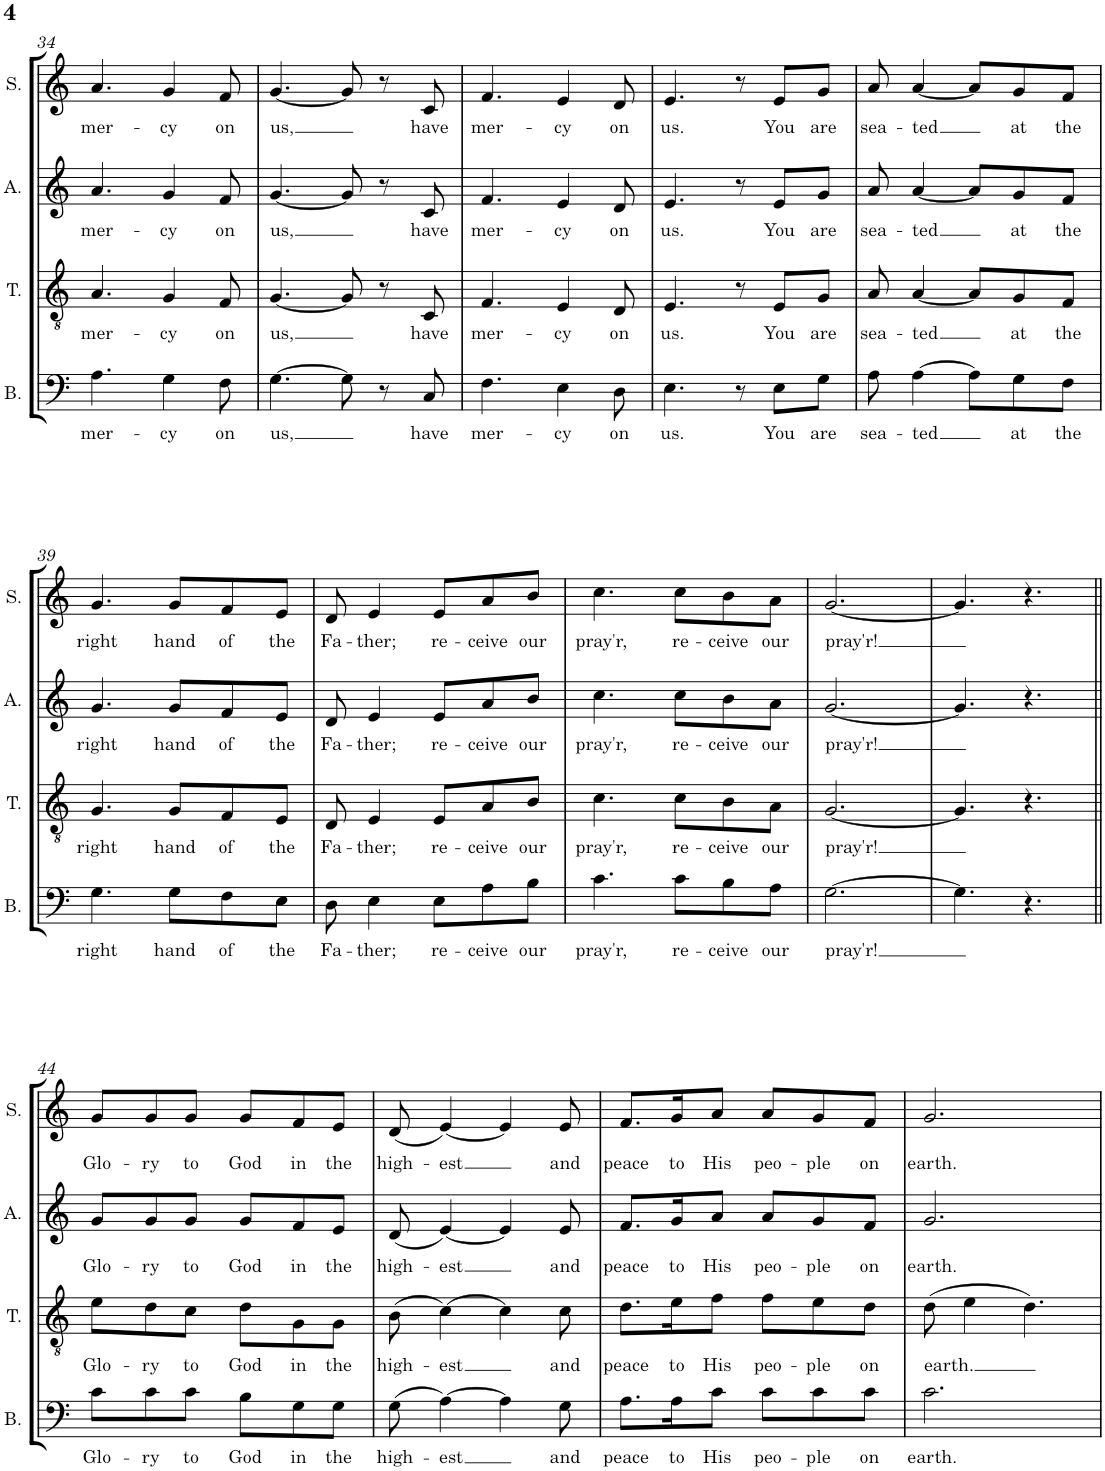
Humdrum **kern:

**kern	**text	**kern	**text	**kern	**text	**kern	**text
*part4	*part4	*part3	*part3	*part2	*part2	*part1	*part1
*staff4	*staff4	*staff3	*staff3	*staff2	*staff2	*staff1	*staff1
*I"Bass	*	*I"Tenor	*	*I"Alto	*	*I"Soprano	*
*I'B.	*	*I'T.	*	*I'A.	*	*I'S.	*
!!LO:PB:g=z
*clefF4	*	*clefGv2	*	*clefG2	*	*clefG2	*
*k[]	*	*k[]	*	*k[]	*	*k[]	*
*M6/8	*	*M6/8	*	*M6/8	*	*M6/8	*
=34	=34	=34	=34	=34	=34	=34	=34
!	!LO:LY:b	!	!LO:LY:b	!	!LO:LY:b	!	!LO:LY:b
4.A\	mer-	4.A/	mer-	4.a/	mer-	4.a/	mer-
!	!LO:LY:b	!	!LO:LY:b	!	!LO:LY:b	!	!LO:LY:b
4G\	-cy	4G/	-cy	4g/	-cy	4g/	-cy
!	!LO:LY:b	!	!LO:LY:b	!	!LO:LY:b	!	!LO:LY:b
8F\	on	8F/	on	8f/	on	8f/	on
=35	=35	=35	=35	=35	=35	=35	=35
!	!LO:LY:b	!	!LO:LY:b	!	!LO:LY:b	!	!LO:LY:b
[4.G\	us,	[4.G/	us,	[4.g/	us,	[4.g/	us,
8G\]	.	8G/]	.	8g/]	.	8g/]	.
8r	.	8r	.	8r	.	8r	.
!	!LO:LY:b	!	!LO:LY:b	!	!LO:LY:b	!	!LO:LY:b
8C/	have	8C/	have	8c/	have	8c/	have
=36	=36	=36	=36	=36	=36	=36	=36
!	!LO:LY:b	!	!LO:LY:b	!	!LO:LY:b	!	!LO:LY:b
4.F\	mer-	4.F/	mer-	4.f/	mer-	4.f/	mer-
!	!LO:LY:b	!	!LO:LY:b	!	!LO:LY:b	!	!LO:LY:b
4E\	-cy	4E/	-cy	4e/	-cy	4e/	-cy
!	!LO:LY:b	!	!LO:LY:b	!	!LO:LY:b	!	!LO:LY:b
8D\	on	8D/	on	8d/	on	8d/	on
=37	=37	=37	=37	=37	=37	=37	=37
!	!LO:LY:b	!	!LO:LY:b	!	!LO:LY:b	!	!LO:LY:b
4.E\	us.	4.E/	us.	4.e/	us.	4.e/	us.
8r	.	8r	.	8r	.	8r	.
!	!LO:LY:b	!	!LO:LY:b	!	!LO:LY:b	!	!LO:LY:b
8E\L	You	8E/L	You	8e/L	You	8e/L	You
!	!LO:LY:b	!	!LO:LY:b	!	!LO:LY:b	!	!LO:LY:b
8G\J	are	8G/J	are	8g/J	are	8g/J	are
=38	=38	=38	=38	=38	=38	=38	=38
!	!LO:LY:b	!	!LO:LY:b	!	!LO:LY:b	!	!LO:LY:b
8A\	sea-	8A/	sea-	8a/	sea-	8a/	sea-
!	!LO:LY:b	!	!LO:LY:b	!	!LO:LY:b	!	!LO:LY:b
[4A\	-ted	[4A/	-ted	[4a/	-ted	[4a/	-ted
8A\L]	.	8A/L]	.	8a/L]	.	8a/L]	.
!	!LO:LY:b	!	!LO:LY:b	!	!LO:LY:b	!	!LO:LY:b
8G\	at	8G/	at	8g/	at	8g/	at
!	!LO:LY:b	!	!LO:LY:b	!	!LO:LY:b	!	!LO:LY:b
8F\J	the	8F/J	the	8f/J	the	8f/J	the
!!LO:LB:g=z
=39	=39	=39	=39	=39	=39	=39	=39
!	!LO:LY:b	!	!LO:LY:b	!	!LO:LY:b	!	!LO:LY:b
4.G\	right	4.G/	right	4.g/	right	4.g/	right
!	!LO:LY:b	!	!LO:LY:b	!	!LO:LY:b	!	!LO:LY:b
8G\L	hand	8G/L	hand	8g/L	hand	8g/L	hand
!	!LO:LY:b	!	!LO:LY:b	!	!LO:LY:b	!	!LO:LY:b
8F\	of	8F/	of	8f/	of	8f/	of
!	!LO:LY:b	!	!LO:LY:b	!	!LO:LY:b	!	!LO:LY:b
8E\J	the	8E/J	the	8e/J	the	8e/J	the
=40	=40	=40	=40	=40	=40	=40	=40
!	!LO:LY:b	!	!LO:LY:b	!	!LO:LY:b	!	!LO:LY:b
8D\	Fa-	8D/	Fa-	8d/	Fa-	8d/	Fa-
!	!LO:LY:b	!	!LO:LY:b	!	!LO:LY:b	!	!LO:LY:b
4E\	-ther;	4E/	-ther;	4e/	-ther;	4e/	-ther;
!	!LO:LY:b	!	!LO:LY:b	!	!LO:LY:b	!	!LO:LY:b
8E\L	re-	8E/L	re-	8e/L	re-	8e/L	re-
!	!LO:LY:b	!	!LO:LY:b	!	!LO:LY:b	!	!LO:LY:b
8A\	-ceive	8A/	-ceive	8a/	-ceive	8a/	-ceive
!	!LO:LY:b	!	!LO:LY:b	!	!LO:LY:b	!	!LO:LY:b
8B\J	our	8B/J	our	8b/J	our	8b/J	our
=41	=41	=41	=41	=41	=41	=41	=41
!	!LO:LY:b	!	!LO:LY:b	!	!LO:LY:b	!	!LO:LY:b
4.c\	pray'r,	4.c\	pray'r,	4.cc\	pray'r,	4.cc\	pray'r,
!	!LO:LY:b	!	!LO:LY:b	!	!LO:LY:b	!	!LO:LY:b
8c\L	re-	8c\L	re-	8cc\L	re-	8cc\L	re-
!	!LO:LY:b	!	!LO:LY:b	!	!LO:LY:b	!	!LO:LY:b
8B\	-ceive	8B\	-ceive	8b\	-ceive	8b\	-ceive
!	!LO:LY:b	!	!LO:LY:b	!	!LO:LY:b	!	!LO:LY:b
8A\J	our	8A\J	our	8a\J	our	8a\J	our
=42	=42	=42	=42	=42	=42	=42	=42
!	!LO:LY:b	!	!LO:LY:b	!	!LO:LY:b	!	!LO:LY:b
[2.G\	pray'r!	[2.G/	pray'r!	[2.g/	pray'r!	[2.g/	pray'r!
=43	=43	=43	=43	=43	=43	=43	=43
4.G\]	.	4.G/]	.	4.g/]	.	4.g/]	.
4.r	.	4.r	.	4.r	.	4.r	.
!!LO:LB:g=z
=44||	=44||	=44||	=44||	=44||	=44||	=44||	=44||
!	!LO:LY:b	!	!LO:LY:b	!	!LO:LY:b	!	!LO:LY:b
8c\L	Glo-	8e\L	Glo-	8g/L	Glo-	8g/L	Glo-
!	!LO:LY:b	!	!LO:LY:b	!	!LO:LY:b	!	!LO:LY:b
8c\	-ry	8d\	-ry	8g/	-ry	8g/	-ry
!	!LO:LY:b	!	!LO:LY:b	!	!LO:LY:b	!	!LO:LY:b
8c\J	to	8c\J	to	8g/J	to	8g/J	to
!	!LO:LY:b	!	!LO:LY:b	!	!LO:LY:b	!	!LO:LY:b
8B\L	God	8d\L	God	8g/L	God	8g/L	God
!	!LO:LY:b	!	!LO:LY:b	!	!LO:LY:b	!	!LO:LY:b
8G\	in	8G\	in	8f/	in	8f/	in
!	!LO:LY:b	!	!LO:LY:b	!	!LO:LY:b	!	!LO:LY:b
8G\J	the	8G\J	the	8e/J	the	8e/J	the
=45	=45	=45	=45	=45	=45	=45	=45
!	!LO:LY:b	!	!LO:LY:b	!	!LO:LY:b	!	!LO:LY:b
(8G\	high-	(8B\	high-	(8d/	high-	(8d/	high-
!	!LO:LY:b	!	!LO:LY:b	!	!LO:LY:b	!	!LO:LY:b
[4A\)	-est	[4c\)	-est	[4e/)	-est	[4e/)	-est
4A\]	.	4c\]	.	4e/]	.	4e/]	.
!	!LO:LY:b	!	!LO:LY:b	!	!LO:LY:b	!	!LO:LY:b
8G\	and	8c\	and	8e/	and	8e/	and
=46	=46	=46	=46	=46	=46	=46	=46
!	!LO:LY:b	!	!LO:LY:b	!	!LO:LY:b	!	!LO:LY:b
8.A\L	peace	8.d\L	peace	8.f/L	peace	8.f/L	peace
!	!LO:LY:b	!	!LO:LY:b	!	!LO:LY:b	!	!LO:LY:b
16A\K	to	16e\K	to	16g/K	to	16g/K	to
!	!LO:LY:b	!	!LO:LY:b	!	!LO:LY:b	!	!LO:LY:b
8c\J	His	8f\J	His	8a/J	His	8a/J	His
!	!LO:LY:b	!	!LO:LY:b	!	!LO:LY:b	!	!LO:LY:b
8c\L	peo-	8f\L	peo-	8a/L	peo-	8a/L	peo-
!	!LO:LY:b	!	!LO:LY:b	!	!LO:LY:b	!	!LO:LY:b
8c\	-ple	8e\	-ple	8g/	-ple	8g/	-ple
!	!LO:LY:b	!	!LO:LY:b	!	!LO:LY:b	!	!LO:LY:b
8c\J	on	8d\J	on	8f/J	on	8f/J	on
=47	=47	=47	=47	=47	=47	=47	=47
!	!LO:LY:b	!	!LO:LY:b	!	!LO:LY:b	!	!LO:LY:b
2.c\	earth.	(8d\	earth.	2.g/	earth.	2.g/	earth.
.	.	4e\	.	.	.	.	.
.	.	4.d\)	.	.	.	.	.
=	=	=	=	=	=	=	=
*-	*-	*-	*-	*-	*-	*-	*-
